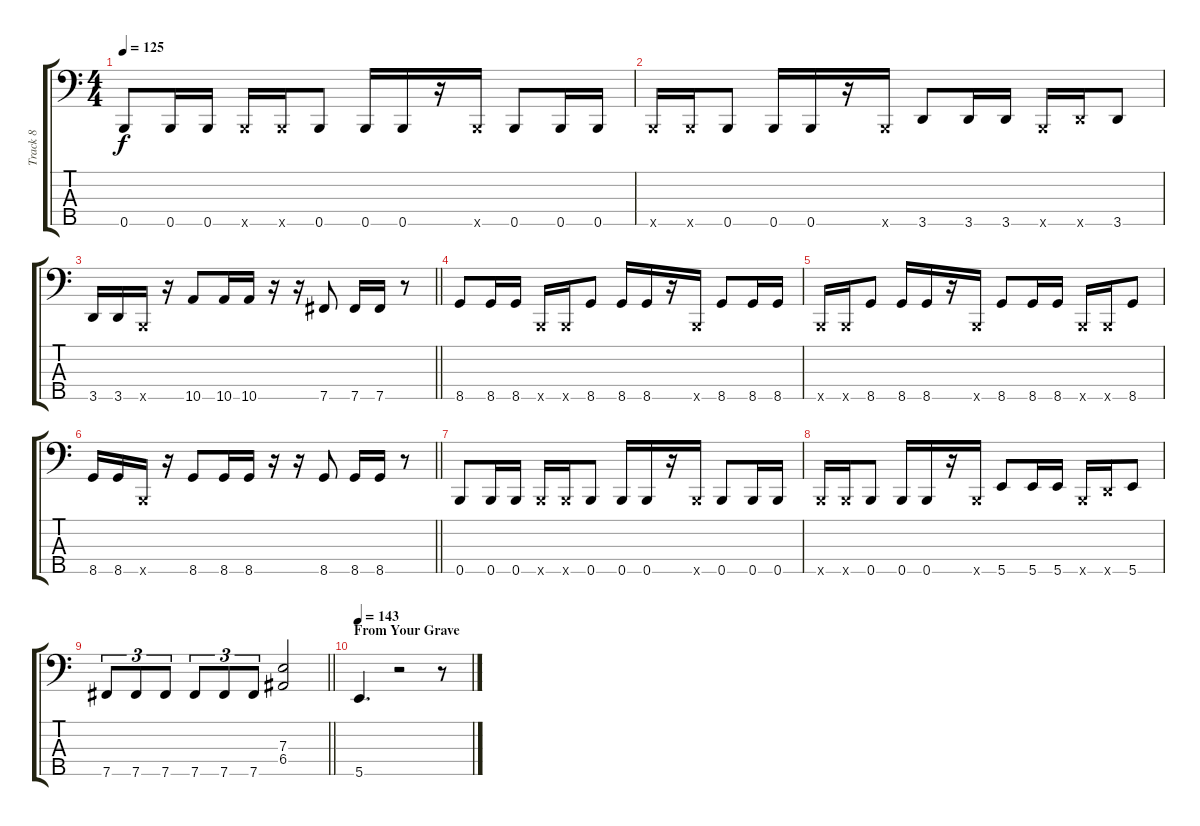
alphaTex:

\track ("Track 8" "Track 8") {instrument electricbassfinger}
\staff {score tabs}
\tuning (G2 D2 A1 E1 B0) {hide}
\ts (4 4)
\tempo 125
\clef f4
\ks c
0.5.8{dy f} 0.5.16 0.5.16 0.5{x}.16 0.5{x}.16 0.5.8 0.5.16 0.5.16 r.16 0.5{x}.16 0.5.8 0.5.16 0.5.16 |
0.5{x}.16 0.5{x}.16 0.5.8 0.5.16 0.5.16 r.16 0.5{x}.16 3.5.8 3.5.16 3.5.16 0.5{x}.16 3.5{x}.16 3.5.8 |
\barLineRight lightlight
3.5.16 3.5.16 0.5{x}.16 r.16 10.5.8 10.5.16 10.5.16 r.16 r.16 7.5.8 7.5.16 7.5.16 r.8 |
8.5.8 8.5.16 8.5.16 0.5{x}.16 0.5{x}.16 8.5.8 8.5.16 8.5.16 r.16 0.5{x}.16 8.5.8 8.5.16 8.5.16 |
0.5{x}.16 0.5{x}.16 8.5.8 8.5.16 8.5.16 r.16 0.5{x}.16 8.5.8 8.5.16 8.5.16 0.5{x}.16 0.5{x}.16 8.5.8 |
\barLineRight lightlight
8.5.16 8.5.16 0.5{x}.16 r.16 8.5.8 8.5.16 8.5.16 r.16 r.16 8.5.8 8.5.16 8.5.16 r.8 |
0.5.8 0.5.16 0.5.16 0.5{x}.16 0.5{x}.16 0.5.8 0.5.16 0.5.16 r.16 0.5{x}.16 0.5.8 0.5.16 0.5.16 |
0.5{x}.16 0.5{x}.16 0.5.8 0.5.16 0.5.16 r.16 0.5{x}.16 5.5.8 5.5.16 5.5.16 0.5{x}.16 3.5{x}.16 5.5.8 |
\barLineRight lightlight
7.5.8{tu (3 2)} 7.5.8{tu (3 2)} 7.5.8{tu (3 2)} 7.5.8{tu (3 2)} 7.5.8{tu (3 2)} 7.5.8{tu (3 2)} (7.3 6.4).2 |
\section ("" "From Your Grave")
\tempo 143
5.5.4{d} r.2 r.8
